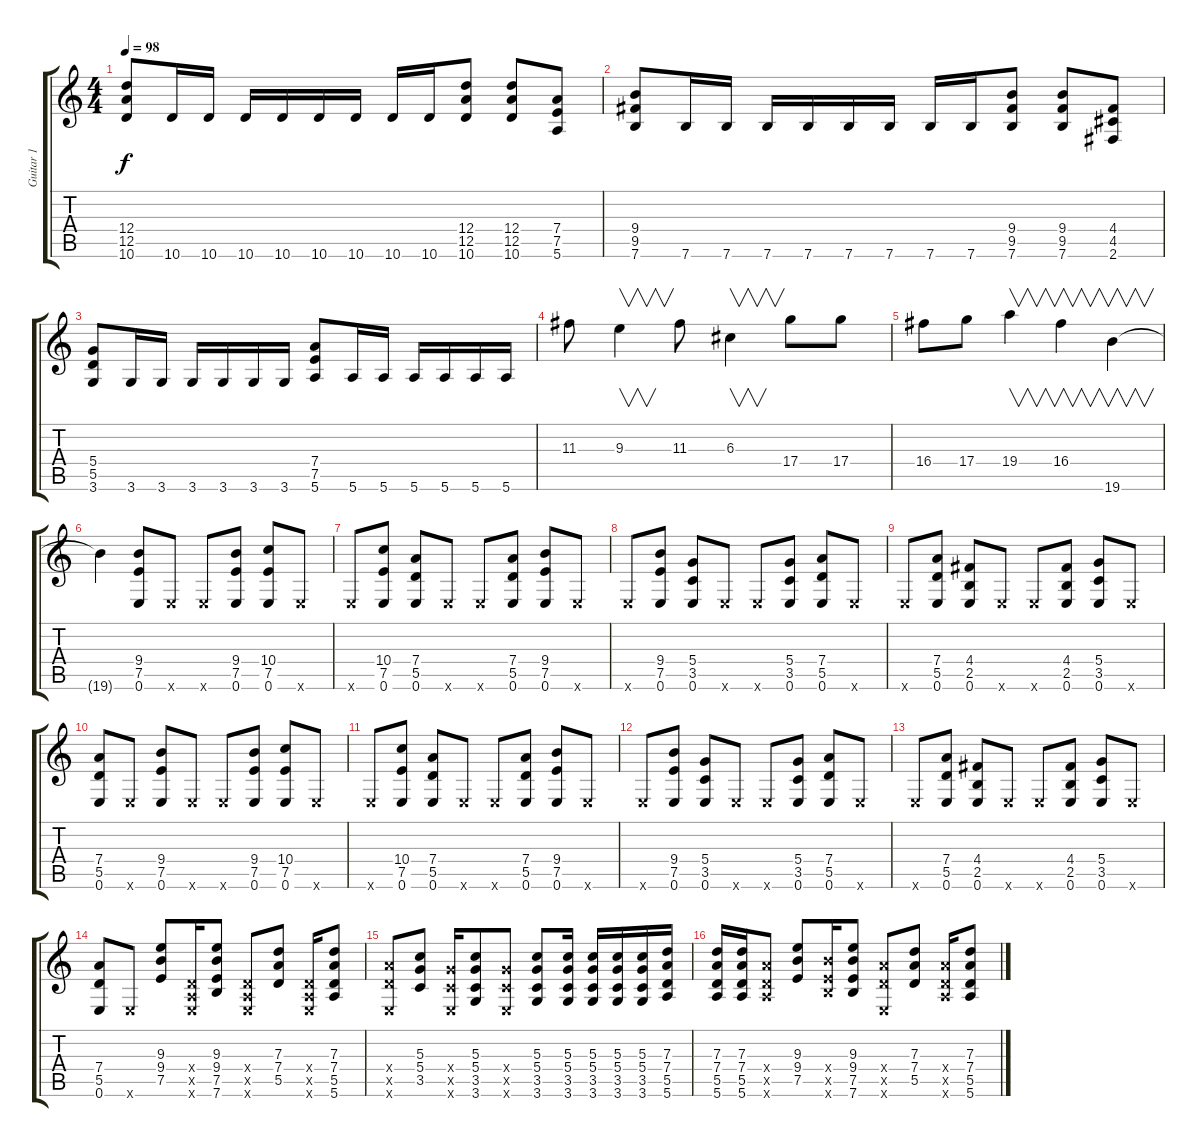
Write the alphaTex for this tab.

\track ("Guitar 1" "Guitar 1") {instrument distortionguitar}
\staff {score tabs}
\tuning (E4 B3 G3 D3 A2 E2) {hide}
\ts (4 4)
\tempo 98
\clef g2
\ks c
(12.4 12.5 10.6).8{dy f} 10.6.16 10.6.16 10.6.16 10.6.16 10.6.16 10.6.16 10.6.16 10.6.16 (12.4 12.5 10.6).8 (12.4 12.5 10.6).8 (7.4 7.5 5.6).8 |
(9.4 9.5 7.6).8 7.6.16 7.6.16 7.6.16 7.6.16 7.6.16 7.6.16 7.6.16 7.6.16 (9.4 9.5 7.6).8 (9.4 9.5 7.6).8 (4.4 4.5 2.6).8 |
(5.4 5.5 3.6).8 3.6.16 3.6.16 3.6.16 3.6.16 3.6.16 3.6.16 (7.4 7.5 5.6).8 5.6.16 5.6.16 5.6.16 5.6.16 5.6.16 5.6.16 |
11.3.8 9.3.4{v} 11.3.8 6.3.4{v} 17.4.8 17.4.8 |
16.4.8 17.4.8 19.4.4{v} 16.4.4{v} 19.6.4{v} |
19.6{t}.4 (9.4 7.5 0.6).8 0.6{x}.8 0.6{x}.8 (9.4 7.5 0.6).8 (10.4 7.5 0.6).8 0.6{x}.8 |
0.6{x}.8 (10.4 7.5 0.6).8 (7.4 5.5 0.6).8 0.6{x}.8 0.6{x}.8 (7.4 5.5 0.6).8 (9.4 7.5 0.6).8 0.6{x}.8 |
0.6{x}.8 (9.4 7.5 0.6).8 (5.4 3.5 0.6).8 0.6{x}.8 0.6{x}.8 (5.4 3.5 0.6).8 (7.4 5.5 0.6).8 0.6{x}.8 |
0.6{x}.8 (7.4 5.5 0.6).8 (4.4 2.5 0.6).8 0.6{x}.8 0.6{x}.8 (4.4 2.5 0.6).8 (5.4 3.5 0.6).8 0.6{x}.8 |
(7.4 5.5 0.6).8 0.6{x}.8 (9.4 7.5 0.6).8 0.6{x}.8 0.6{x}.8 (9.4 7.5 0.6).8 (10.4 7.5 0.6).8 0.6{x}.8 |
0.6{x}.8 (10.4 7.5 0.6).8 (7.4 5.5 0.6).8 0.6{x}.8 0.6{x}.8 (7.4 5.5 0.6).8 (9.4 7.5 0.6).8 0.6{x}.8 |
0.6{x}.8 (9.4 7.5 0.6).8 (5.4 3.5 0.6).8 0.6{x}.8 0.6{x}.8 (5.4 3.5 0.6).8 (7.4 5.5 0.6).8 0.6{x}.8 |
0.6{x}.8 (7.4 5.5 0.6).8 (4.4 2.5 0.6).8 0.6{x}.8 0.6{x}.8 (4.4 2.5 0.6).8 (5.4 3.5 0.6).8 0.6{x}.8 |
(7.4 5.5 0.6).8 0.6{x}.8 (9.3 9.4 7.5).8 (0.4{x} 0.5{x} 0.6{x}).16 (9.3 9.4 7.5 7.6).8 (0.4{x} 0.5{x} 0.6{x}).8 (7.3 7.4 5.5).8 (0.4{x} 0.5{x} 0.6{x}).16 (7.3 7.4 5.5 5.6).8 |
(7.4{x} 5.5{x} 0.6{x}).8 (5.3 5.4 3.5).8 (5.4{x} 3.5{x} 0.6{x}).16 (5.3 5.4 3.5 3.6).8 (5.4{x} 3.5{x} 0.6{x}).8 (5.3 5.4 3.5 3.6).8 (5.3 5.4 3.5 3.6).16 (5.3 5.4 3.5 3.6).16 (5.3 5.4 3.5 3.6).16 (5.3 5.4 3.5 3.6).16 (7.3 7.4 5.5 5.6).16 |
(7.3 7.4 5.5 5.6).16 (7.3 7.4 5.5 5.6).16 (7.4{x} 5.5{x} 5.6{x}).8 (9.3 9.4 7.5).8 (9.4{x} 7.5{x} 7.6{x}).16 (9.3 9.4 7.5 7.6).8 (7.4{x} 5.5{x} 0.6{x}).8 (7.3 7.4 5.5).8 (7.4{x} 5.5{x} 5.6{x}).16 (7.3 7.4 5.5 5.6).8
